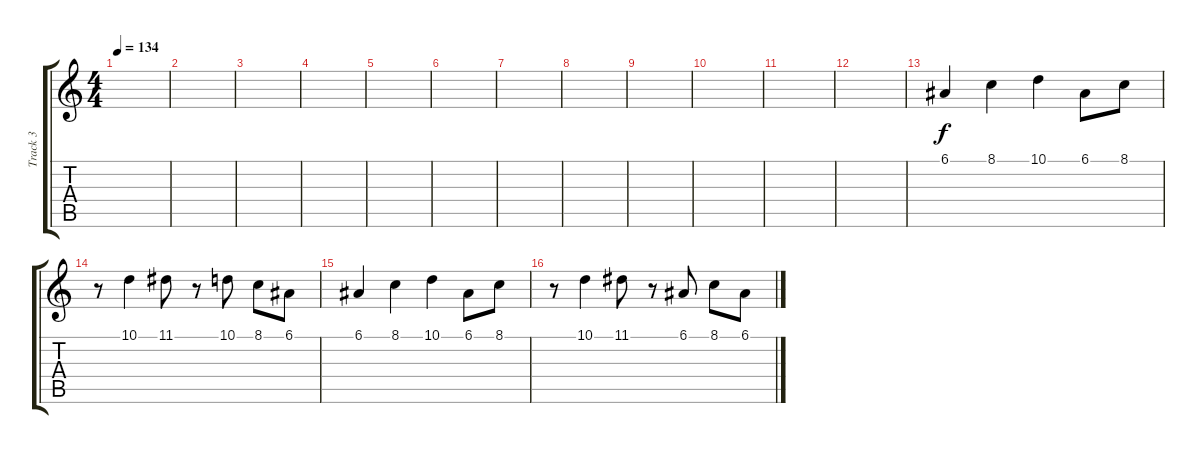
\track ("Track 3" "Track 3") {instrument electricgrandpiano}
\staff {score tabs}
\tuning (E4 B3 G3 D3 A2 E2) {hide}
\ts (4 4)
\tempo 134
\clef g2
\ks c
|
|
|
|
|
|
|
|
|
|
|
|
6.1.4 8.1.4 10.1.4 6.1.8 8.1.8 |
r.8 10.1.4 11.1.8 r.8 10.1.8 8.1.8 6.1.8 |
6.1.4 8.1.4 10.1.4 6.1.8 8.1.8 |
r.8 10.1.4 11.1.8 r.8 6.1.8 8.1.8 6.1.8
